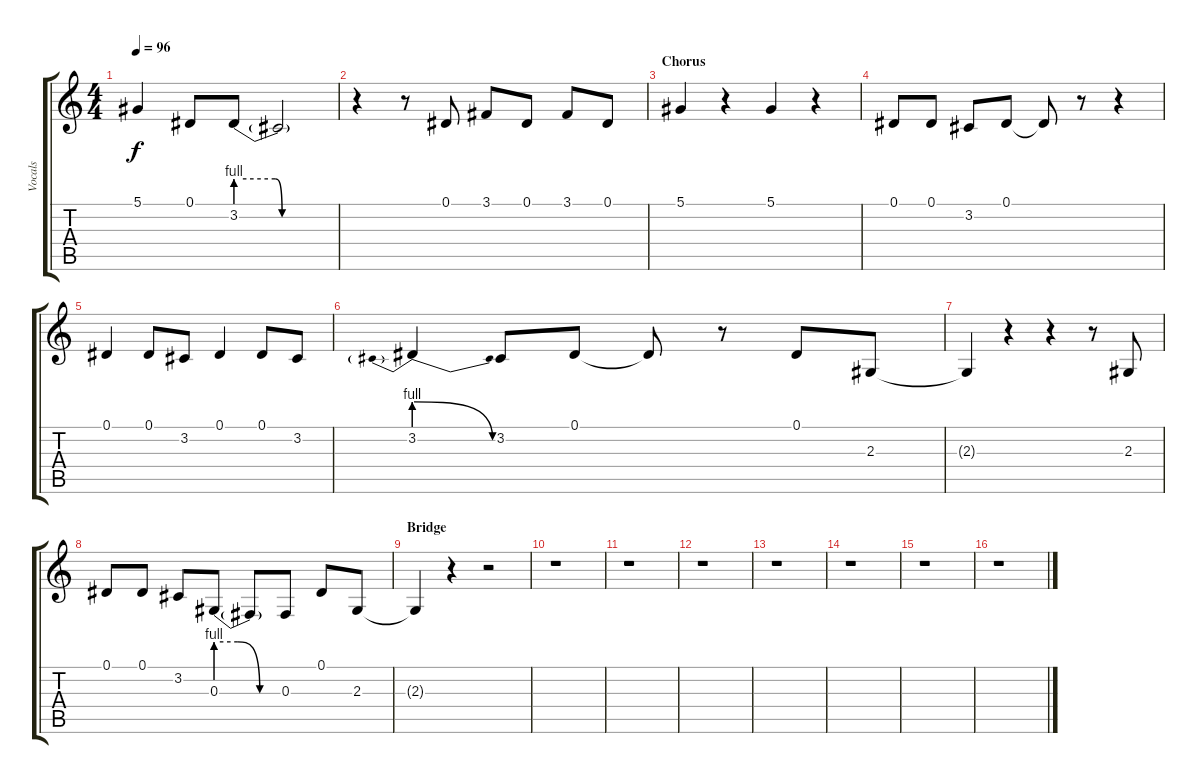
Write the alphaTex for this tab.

\track ("Vocals" "Vocals") {instrument lead2sawtooth}
\staff {score tabs}
\tuning (Eb4 Bb3 Gb3 Db3 Ab2 Db2) {hide}
\ts (4 4)
\tempo 96
\clef g2
\ks c
5.1.4{dy f} 0.1.8 3.2{be (custom 0 4 23 4 27 0 60 0)}.8 3.2{t}.2 |
r.4 r.8 0.1.8 3.1.8 0.1.8 3.1.8 0.1.8 |
\section ("" "Chorus")
5.1.4 r.4 5.1.4 r.4 |
0.1.8 0.1.8 3.2.8 0.1.8 0.1{t}.8 r.8 r.4 |
0.1.4 0.1.8 3.2.8 0.1.4 0.1.8 3.2.8 |
3.2{be (prebendrelease 0 4 60 0)}.4 3.2.8 0.1.8 0.1{t}.8 r.8 0.1.8 2.3.8 |
2.3{t}.4 r.4 r.4 r.8 2.3.8 |
0.1.8 0.1.8 3.2.8 0.3{be (custom 0 4 20 4 40 0 60 0)}.8 0.3{t}.8 0.3.8 0.1.8 2.3.8 |
\section ("" "Bridge")
2.3{t}.4 r.4 r.2 |
r.1 |
r.1 |
r.1 |
r.1 |
r.1 |
r.1 |
r.1
